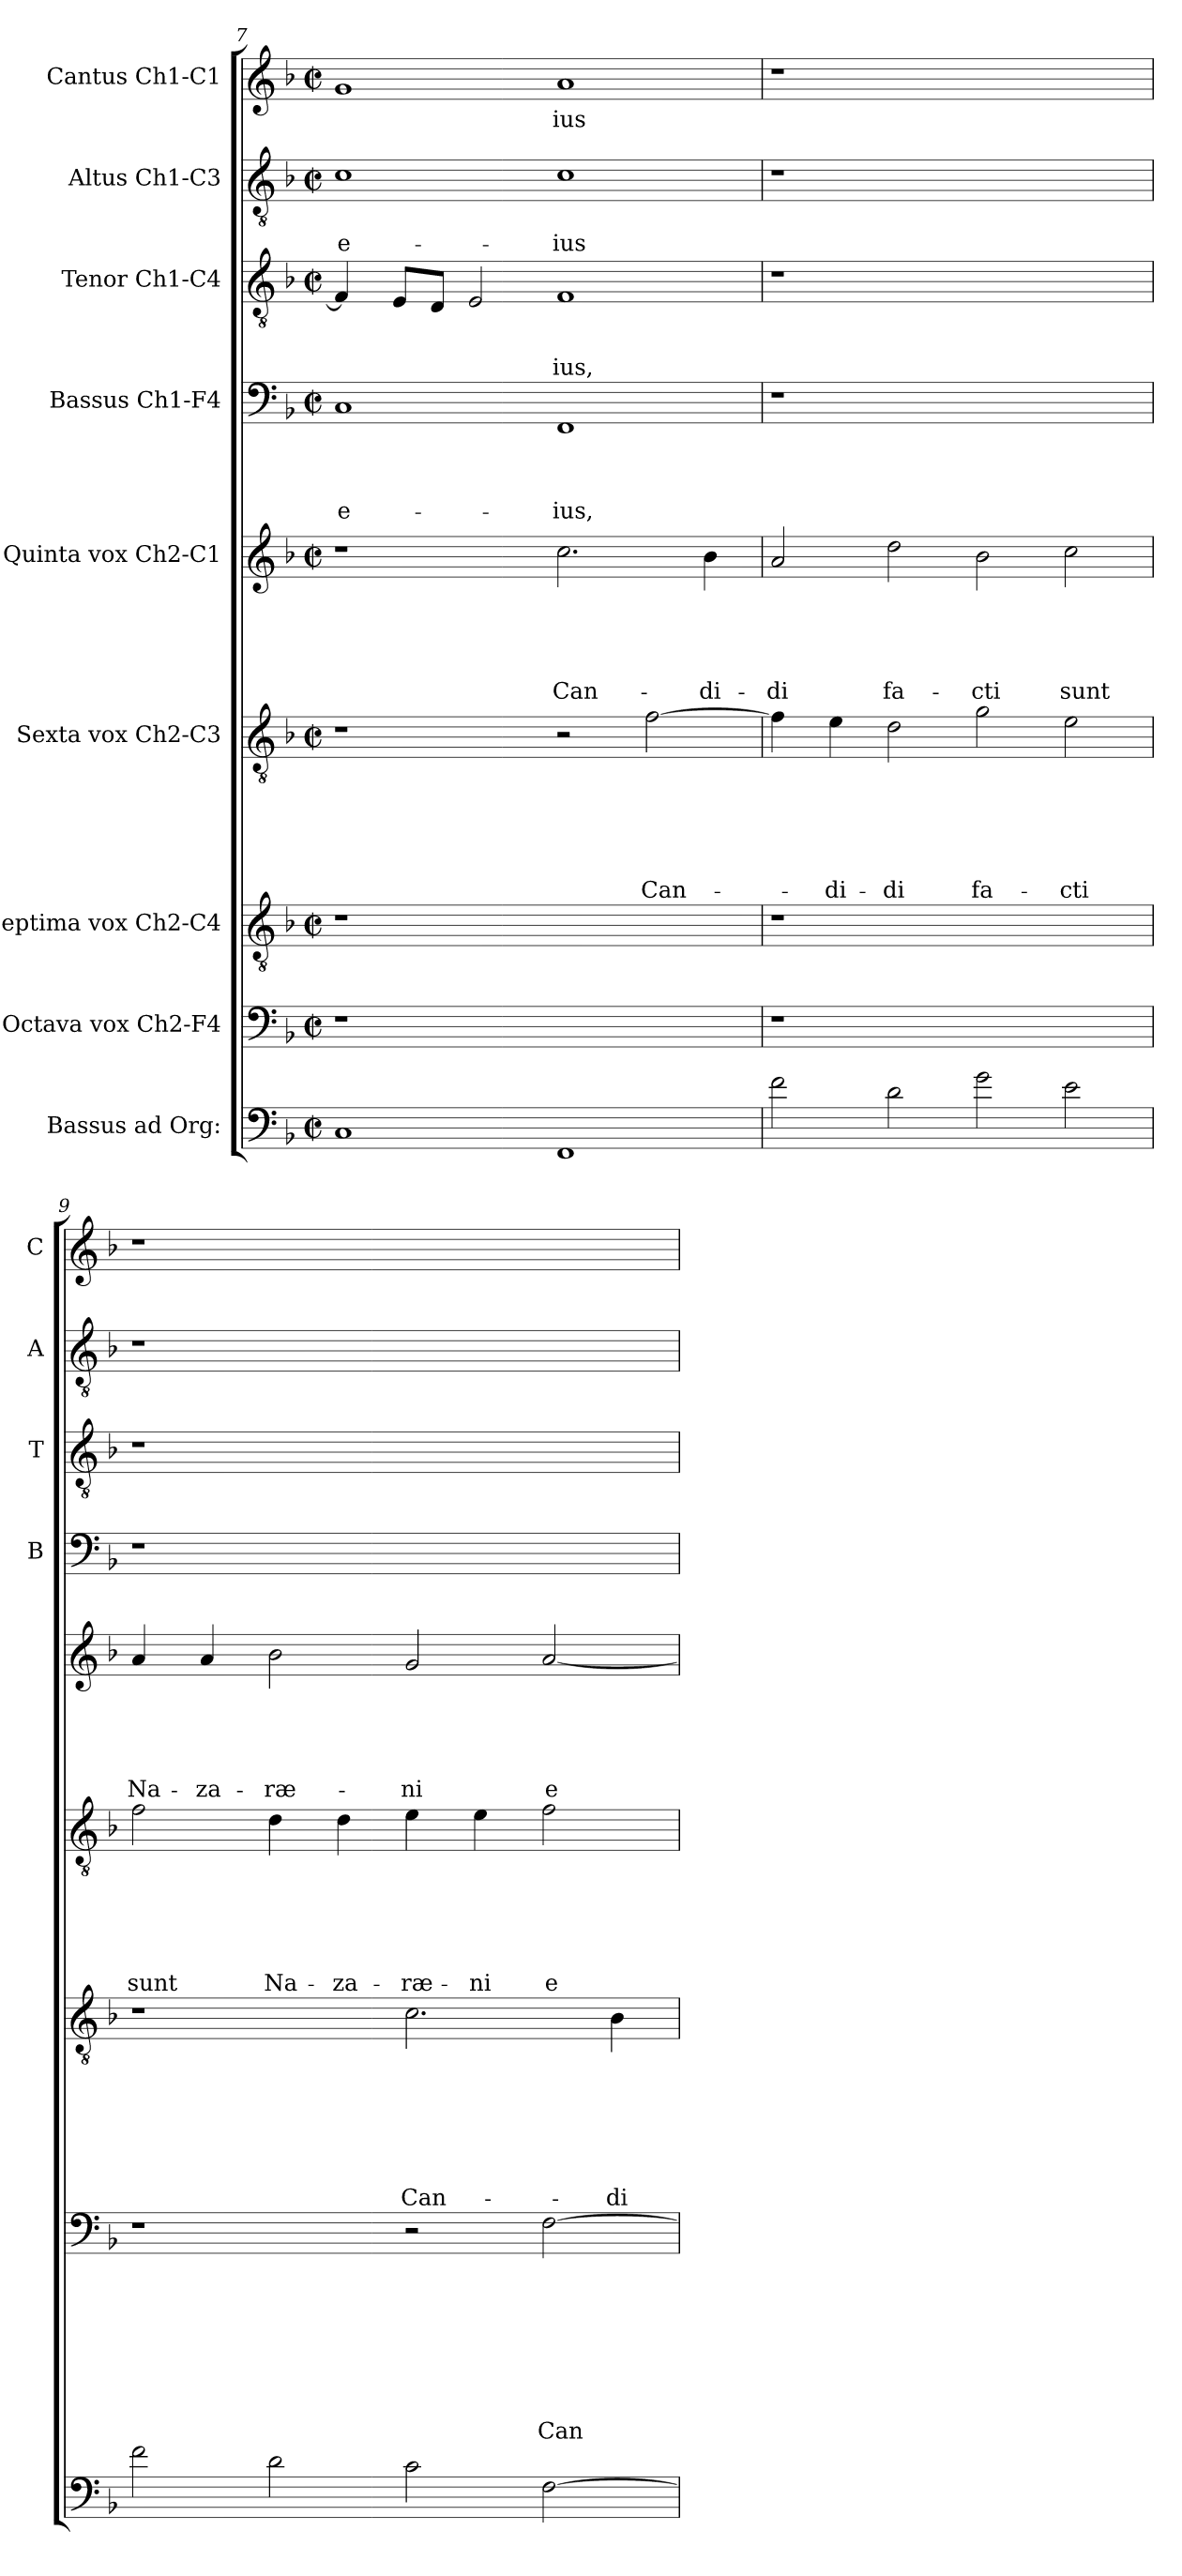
**kern	**kern	**text	**text	**text	**text	**text	**text	**text	**text	**kern	**text	**text	**text	**text	**text	**text	**text	**kern	**text	**text	**text	**text	**text	**text	**kern	**text	**text	**text	**text	**text	**kern	**text	**text	**text	**text	**kern	**text	**text	**text	**kern	**text	**text	**kern	**text
*part9	*part8	*part8	*part8	*part8	*part8	*part8	*part8	*part8	*part8	*part7	*part7	*part7	*part7	*part7	*part7	*part7	*part7	*part6	*part6	*part6	*part6	*part6	*part6	*part6	*part5	*part5	*part5	*part5	*part5	*part5	*part4	*part4	*part4	*part4	*part4	*part3	*part3	*part3	*part3	*part2	*part2	*part2	*part1	*part1
*staff9	*staff8	*staff8	*staff8	*staff8	*staff8	*staff8	*staff8	*staff8	*staff8	*staff7	*staff7	*staff7	*staff7	*staff7	*staff7	*staff7	*staff7	*staff6	*staff6	*staff6	*staff6	*staff6	*staff6	*staff6	*staff5	*staff5	*staff5	*staff5	*staff5	*staff5	*staff4	*staff4	*staff4	*staff4	*staff4	*staff3	*staff3	*staff3	*staff3	*staff2	*staff2	*staff2	*staff1	*staff1
*I"Bassus ad Org:	*I"Octava vox Ch2-F4	*	*	*	*	*	*	*	*	*I"Septima vox Ch2-C4	*	*	*	*	*	*	*	*I"Sexta vox Ch2-C3	*	*	*	*	*	*	*I"Quinta vox Ch2-C1	*	*	*	*	*	*I"Bassus Ch1-F4	*	*	*	*	*I"Tenor Ch1-C4	*	*	*	*I"Altus Ch1-C3	*	*	*I"Cantus Ch1-C1	*
*	*	*	*	*	*	*	*	*	*	*	*	*	*	*	*	*	*	*	*	*	*	*	*	*	*	*	*	*	*	*	*I'B	*	*	*	*	*I'T	*	*	*	*I'A	*	*	*I'C	*
*clefF4	*clefF4	*	*	*	*	*	*	*	*	*clefGv2	*	*	*	*	*	*	*	*clefGv2	*	*	*	*	*	*	*clefG2	*	*	*	*	*	*clefF4	*	*	*	*	*clefGv2	*	*	*	*clefGv2	*	*	*clefG2	*
*k[b-]	*k[b-]	*	*	*	*	*	*	*	*	*k[b-]	*	*	*	*	*	*	*	*k[b-]	*	*	*	*	*	*	*k[b-]	*	*	*	*	*	*k[b-]	*	*	*	*	*k[b-]	*	*	*	*k[b-]	*	*	*k[b-]	*
*F:	*F:	*	*	*	*	*	*	*	*	*F:	*	*	*	*	*	*	*	*F:	*	*	*	*	*	*	*F:	*	*	*	*	*	*F:	*	*	*	*	*F:	*	*	*	*F:	*	*	*F:	*
*M2/2	*M2/2	*	*	*	*	*	*	*	*	*M2/2	*	*	*	*	*	*	*	*M2/2	*	*	*	*	*	*	*M2/2	*	*	*	*	*	*M2/2	*	*	*	*	*M2/2	*	*	*	*M2/2	*	*	*M2/2	*
*met(c|)	*met(c|)	*	*	*	*	*	*	*	*	*met(c|)	*	*	*	*	*	*	*	*met(c|)	*	*	*	*	*	*	*met(c|)	*	*	*	*	*	*met(c|)	*	*	*	*	*met(c|)	*	*	*	*met(c|)	*	*	*met(c|)	*
=7	=7	=7	=7	=7	=7	=7	=7	=7	=7	=7	=7	=7	=7	=7	=7	=7	=7	=7	=7	=7	=7	=7	=7	=7	=7	=7	=7	=7	=7	=7	=7	=7	=7	=7	=7	=7	=7	=7	=7	=7	=7	=7	=7	=7
!	!	!	!	!	!	!	!	!	!	!	!	!	!	!	!	!	!	!	!	!	!	!	!	!	!	!	!	!	!	!	!	!	!	!	!LO:LY:b	!	!	!	!	!	!	!LO:LY:b	!	!
1C	1r	.	.	.	.	.	.	.	.	1r	.	.	.	.	.	.	.	1r	.	.	.	.	.	.	1r	.	.	.	.	.	1C	.	.	.	e-	4F/]	.	.	.	1c	.	e-	1g	.
.	.	.	.	.	.	.	.	.	.	.	.	.	.	.	.	.	.	.	.	.	.	.	.	.	.	.	.	.	.	.	.	.	.	.	.	8E/L	.	.	.	.	.	.	.	.
.	.	.	.	.	.	.	.	.	.	.	.	.	.	.	.	.	.	.	.	.	.	.	.	.	.	.	.	.	.	.	.	.	.	.	.	8D/J	.	.	.	.	.	.	.	.
.	.	.	.	.	.	.	.	.	.	.	.	.	.	.	.	.	.	.	.	.	.	.	.	.	.	.	.	.	.	.	.	.	.	.	.	2E/	.	.	.	.	.	.	.	.
!	!	!	!	!	!	!	!	!	!	!	!	!	!	!	!	!	!	!	!	!	!	!	!	!	!	!	!	!	!	!LO:LY:b	!	!	!	!	!LO:LY:b	!	!	!	!LO:LY:b	!	!	!LO:LY:b	!	!LO:LY:b
1FF	1ryy	.	.	.	.	.	.	.	.	1ryy	.	.	.	.	.	.	.	2r	.	.	.	.	.	.	2.cc\	.	.	.	.	Can-	1FF	.	.	.	-ius,	1F	.	.	-ius,	1c	.	-ius	1a	-ius
!	!	!	!	!	!	!	!	!	!	!	!	!	!	!	!	!	!	!	!	!	!	!	!	!LO:LY:b	!	!	!	!	!	!	!	!	!	!	!	!	!	!	!	!	!	!	!	!
.	.	.	.	.	.	.	.	.	.	.	.	.	.	.	.	.	.	[2f\	.	.	.	.	.	Can-	.	.	.	.	.	.	.	.	.	.	.	.	.	.	.	.	.	.	.	.
!	!	!	!	!	!	!	!	!	!	!	!	!	!	!	!	!	!	!	!	!	!	!	!	!	!	!	!	!	!	!LO:LY:b	!	!	!	!	!	!	!	!	!	!	!	!	!	!
.	.	.	.	.	.	.	.	.	.	.	.	.	.	.	.	.	.	.	.	.	.	.	.	.	4b-\	.	.	.	.	-di-	.	.	.	.	.	.	.	.	.	.	.	.	.	.
=8	=8	=8	=8	=8	=8	=8	=8	=8	=8	=8	=8	=8	=8	=8	=8	=8	=8	=8	=8	=8	=8	=8	=8	=8	=8	=8	=8	=8	=8	=8	=8	=8	=8	=8	=8	=8	=8	=8	=8	=8	=8	=8	=8	=8
!	!	!	!	!	!	!	!	!	!	!	!	!	!	!	!	!	!	!	!	!	!	!	!	!	!	!	!	!	!	!LO:LY:b	!	!	!	!	!	!	!	!	!	!	!	!	!	!
2f\	1r	.	.	.	.	.	.	.	.	1r	.	.	.	.	.	.	.	4f\]	.	.	.	.	.	.	2a/	.	.	.	.	-di	1r	.	.	.	.	1r	.	.	.	1r	.	.	1r	.
!	!	!	!	!	!	!	!	!	!	!	!	!	!	!	!	!	!	!	!	!	!	!	!	!LO:LY:b	!	!	!	!	!	!	!	!	!	!	!	!	!	!	!	!	!	!	!	!
.	.	.	.	.	.	.	.	.	.	.	.	.	.	.	.	.	.	4e\	.	.	.	.	.	-di-	.	.	.	.	.	.	.	.	.	.	.	.	.	.	.	.	.	.	.	.
!	!	!	!	!	!	!	!	!	!	!	!	!	!	!	!	!	!	!	!	!	!	!	!	!LO:LY:b	!	!	!	!	!	!LO:LY:b	!	!	!	!	!	!	!	!	!	!	!	!	!	!
2d\	.	.	.	.	.	.	.	.	.	.	.	.	.	.	.	.	.	2d\	.	.	.	.	.	-di	2dd\	.	.	.	.	fa-	.	.	.	.	.	.	.	.	.	.	.	.	.	.
!	!	!	!	!	!	!	!	!	!	!	!	!	!	!	!	!	!	!	!	!	!	!	!	!LO:LY:b	!	!	!	!	!	!LO:LY:b	!	!	!	!	!	!	!	!	!	!	!	!	!	!
2g\	1ryy	.	.	.	.	.	.	.	.	1ryy	.	.	.	.	.	.	.	2g\	.	.	.	.	.	fa-	2b-\	.	.	.	.	-cti	1ryy	.	.	.	.	1ryy	.	.	.	1ryy	.	.	1ryy	.
!	!	!	!	!	!	!	!	!	!	!	!	!	!	!	!	!	!	!	!	!	!	!	!	!LO:LY:b	!	!	!	!	!	!LO:LY:b	!	!	!	!	!	!	!	!	!	!	!	!	!	!
2e\	.	.	.	.	.	.	.	.	.	.	.	.	.	.	.	.	.	2e\	.	.	.	.	.	-cti	2cc\	.	.	.	.	sunt	.	.	.	.	.	.	.	.	.	.	.	.	.	.
=9	=9	=9	=9	=9	=9	=9	=9	=9	=9	=9	=9	=9	=9	=9	=9	=9	=9	=9	=9	=9	=9	=9	=9	=9	=9	=9	=9	=9	=9	=9	=9	=9	=9	=9	=9	=9	=9	=9	=9	=9	=9	=9	=9	=9
!	!	!	!	!	!	!	!	!	!	!	!	!	!	!	!	!	!	!	!	!	!	!	!	!LO:LY:b	!	!	!	!	!	!LO:LY:b	!	!	!	!	!	!	!	!	!	!	!	!	!	!
2f\	1r	.	.	.	.	.	.	.	.	1r	.	.	.	.	.	.	.	2f\	.	.	.	.	.	sunt	4a/	.	.	.	.	Na-	1r	.	.	.	.	1r	.	.	.	1r	.	.	1r	.
!	!	!	!	!	!	!	!	!	!	!	!	!	!	!	!	!	!	!	!	!	!	!	!	!	!	!	!	!	!	!LO:LY:b	!	!	!	!	!	!	!	!	!	!	!	!	!	!
.	.	.	.	.	.	.	.	.	.	.	.	.	.	.	.	.	.	.	.	.	.	.	.	.	4a/	.	.	.	.	-za-	.	.	.	.	.	.	.	.	.	.	.	.	.	.
!	!	!	!	!	!	!	!	!	!	!	!	!	!	!	!	!	!	!	!	!	!	!	!	!LO:LY:b	!	!	!	!	!	!LO:LY:b	!	!	!	!	!	!	!	!	!	!	!	!	!	!
2d\	.	.	.	.	.	.	.	.	.	.	.	.	.	.	.	.	.	4d\	.	.	.	.	.	Na-	2b-\	.	.	.	.	-ræ-	.	.	.	.	.	.	.	.	.	.	.	.	.	.
!	!	!	!	!	!	!	!	!	!	!	!	!	!	!	!	!	!	!	!	!	!	!	!	!LO:LY:b	!	!	!	!	!	!	!	!	!	!	!	!	!	!	!	!	!	!	!	!
.	.	.	.	.	.	.	.	.	.	.	.	.	.	.	.	.	.	4d\	.	.	.	.	.	-za-	.	.	.	.	.	.	.	.	.	.	.	.	.	.	.	.	.	.	.	.
!	!	!	!	!	!	!	!	!	!	!	!	!	!	!	!	!	!LO:LY:b	!	!	!	!	!	!	!LO:LY:b	!	!	!	!	!	!LO:LY:b	!	!	!	!	!	!	!	!	!	!	!	!	!	!
2c\	2r	.	.	.	.	.	.	.	.	2.c\	.	.	.	.	.	.	Can-	4e\	.	.	.	.	.	-ræ-	2g/	.	.	.	.	-ni	1ryy	.	.	.	.	1ryy	.	.	.	1ryy	.	.	1ryy	.
!	!	!	!	!	!	!	!	!	!	!	!	!	!	!	!	!	!	!	!	!	!	!	!	!LO:LY:b	!	!	!	!	!	!	!	!	!	!	!	!	!	!	!	!	!	!	!	!
.	.	.	.	.	.	.	.	.	.	.	.	.	.	.	.	.	.	4e\	.	.	.	.	.	-ni	.	.	.	.	.	.	.	.	.	.	.	.	.	.	.	.	.	.	.	.
!	!	!	!	!	!	!	!	!	!LO:LY:b	!	!	!	!	!	!	!	!	!	!	!	!	!	!	!LO:LY:b	!	!	!	!	!	!LO:LY:b	!	!	!	!	!	!	!	!	!	!	!	!	!	!
[2F\	[2F\	.	.	.	.	.	.	.	Can-	.	.	.	.	.	.	.	.	2f\	.	.	.	.	.	e-	[2a/	.	.	.	.	e-	.	.	.	.	.	.	.	.	.	.	.	.	.	.
!	!	!	!	!	!	!	!	!	!	!	!	!	!	!	!	!	!LO:LY:b	!	!	!	!	!	!	!	!	!	!	!	!	!	!	!	!	!	!	!	!	!	!	!	!	!	!	!
.	.	.	.	.	.	.	.	.	.	4B-\	.	.	.	.	.	.	-di-	.	.	.	.	.	.	.	.	.	.	.	.	.	.	.	.	.	.	.	.	.	.	.	.	.	.	.
=	=	=	=	=	=	=	=	=	=	=	=	=	=	=	=	=	=	=	=	=	=	=	=	=	=	=	=	=	=	=	=	=	=	=	=	=	=	=	=	=	=	=	=	=
*-	*-	*-	*-	*-	*-	*-	*-	*-	*-	*-	*-	*-	*-	*-	*-	*-	*-	*-	*-	*-	*-	*-	*-	*-	*-	*-	*-	*-	*-	*-	*-	*-	*-	*-	*-	*-	*-	*-	*-	*-	*-	*-	*-	*-
